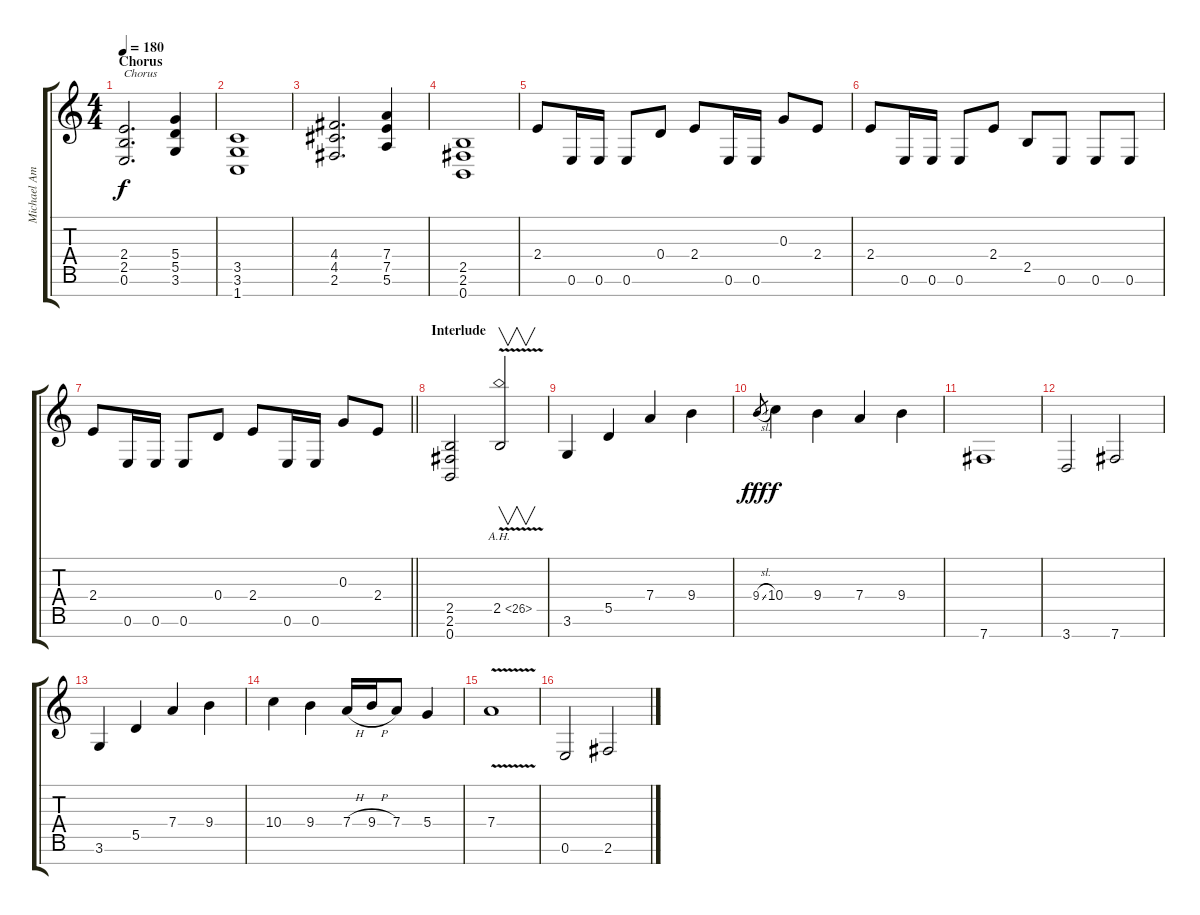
\track ("Michael Amott" "Michael Am") {instrument distortionguitar}
\staff {score tabs}
\tuning (E4 B3 G3 D3 A2 E2 B1) {hide}
\ts (4 4)
\section ("" "Chorus")
\tempo 180
\clef g2
\ks c
(2.4 2.5 0.6).2{d txt "Chorus" dy f} (5.4 5.5 3.6).4 |
(3.5 3.6 1.7).1 |
(4.4 4.5 2.6).2{d} (7.4 7.5 5.6).4 |
(2.5 2.6 0.7).1 |
2.4.8 0.6.16 0.6.16 0.6.8 0.4.8 2.4.8 0.6.16 0.6.16 0.3.8 2.4.8 |
2.4.8 0.6.16 0.6.16 0.6.8 2.4.8 2.5.8 0.6.8 0.6.8 0.6.8 |
\barLineRight lightlight
2.4.8 0.6.16 0.6.16 0.6.8 0.4.8 2.4.8 0.6.16 0.6.16 0.3.8 2.4.8 |
\section ("" "Interlude")
(2.5 2.6 0.7).2 2.5{ah 24 v}.2{v} |
3.6.4 5.5.4 7.4.4 9.4.4 |
9.4{sl}.8{gr dy fff} 10.4.4{dy f} 9.4.4 7.4.4 9.4.4 |
7.7.1 |
3.7.2 7.7.2 |
3.6.4 5.5.4 7.4.4 9.4.4 |
10.4.4 9.4.4 7.4{h}.16 9.4{h}.16 7.4.8 5.4.4 |
7.4{v}.1 |
0.6.2 2.6.2
